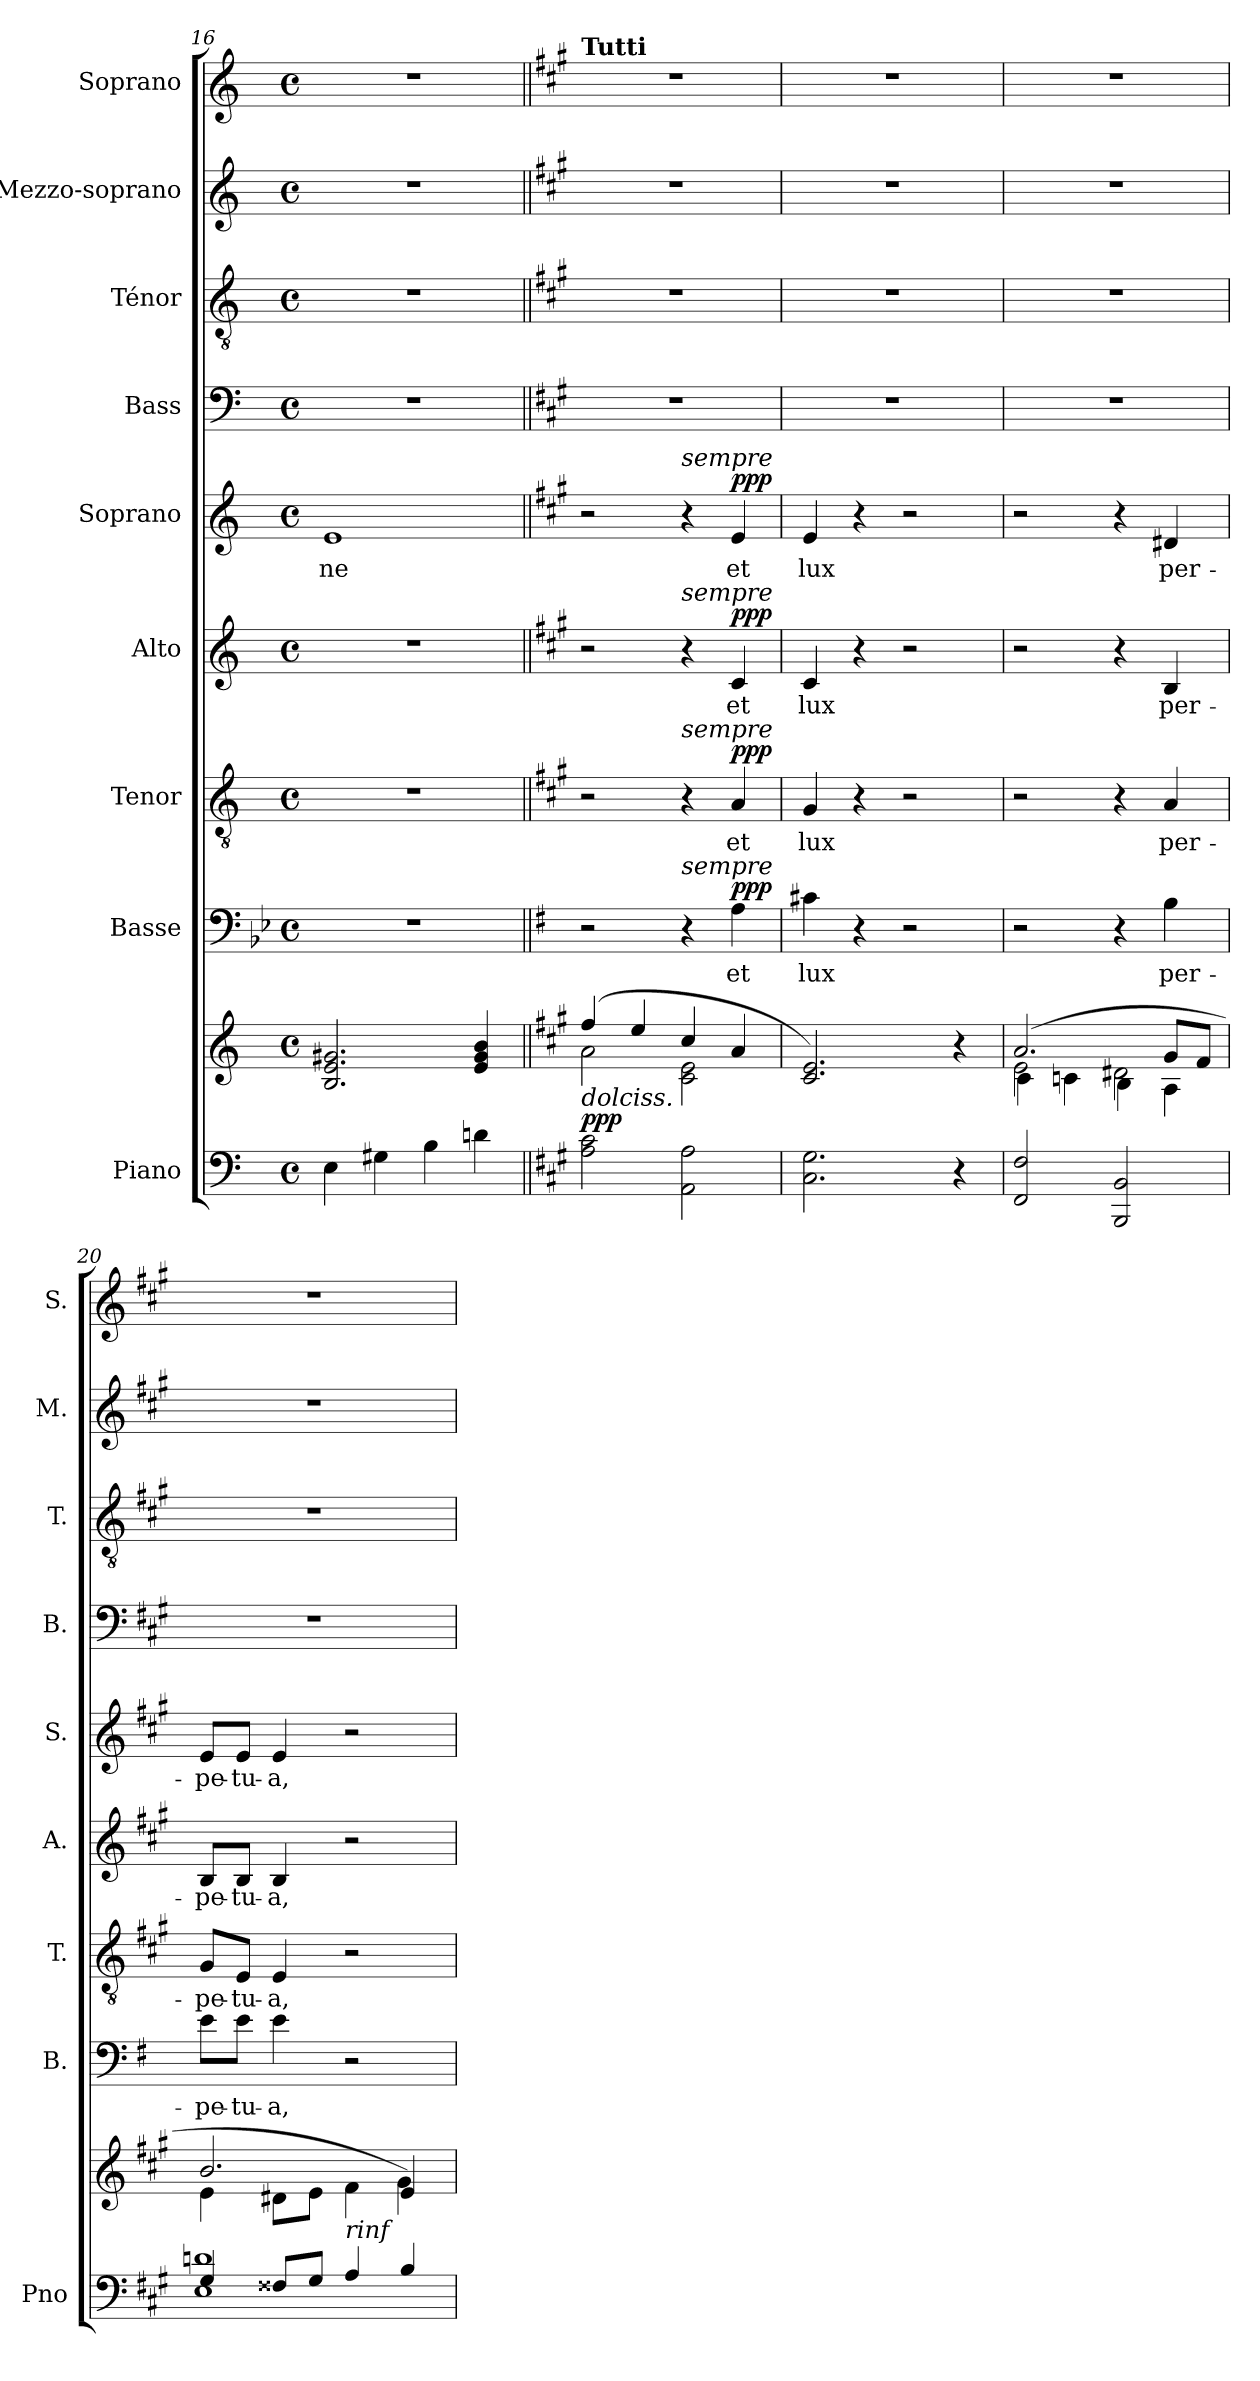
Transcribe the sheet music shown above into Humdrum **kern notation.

**kern	**kern	**dynam	**kern	**text	**dynam	**kern	**text	**dynam	**kern	**text	**dynam	**kern	**text	**dynam	**kern	**kern	**kern	**kern
*part9	*part9	*part9	*part8	*part8	*part8	*part7	*part7	*part7	*part6	*part6	*part6	*part5	*part5	*part5	*part4	*part3	*part2	*part1
*staff10	*staff9	*staff9/10	*staff8	*staff8	*staff8	*staff7	*staff7	*staff7	*staff6	*staff6	*staff6	*staff5	*staff5	*staff5	*staff4	*staff3	*staff2	*staff1
*I"Piano	*	*	*I"Basse	*	*	*I"Tenor	*	*	*I"Alto	*	*	*I"Soprano	*	*	*I"Bass	*I"Ténor	*I"Mezzo-soprano	*I"Soprano
*I'Pno	*	*	*I'B.	*	*	*I'T.	*	*	*I'A.	*	*	*I'S.	*	*	*I'B.	*I'T.	*I'M.	*I'S.
*clefF4	*clefG2	*	*clefF4	*	*	*clefGv2	*	*	*clefG2	*	*	*clefG2	*	*	*clefF4	*clefGv2	*clefG2	*clefG2
*	*	*	*ITrd8c14	*	*	*	*	*	*	*	*	*	*	*	*	*	*	*
*k[]	*k[]	*	*k[b-e-]	*	*	*k[]	*	*	*k[]	*	*	*k[]	*	*	*k[]	*k[]	*k[]	*k[]
*M4/4	*M4/4	*	*M4/4	*	*	*M4/4	*	*	*M4/4	*	*	*M4/4	*	*	*M4/4	*M4/4	*M4/4	*M4/4
*met(c)	*met(c)	*	*met(c)	*	*	*met(c)	*	*	*met(c)	*	*	*met(c)	*	*	*met(c)	*met(c)	*met(c)	*met(c)
=16	=16	=16	=16	=16	=16	=16	=16	=16	=16	=16	=16	=16	=16	=16	=16	=16	=16	=16
!	!	!	!	!	!	!	!	!	!	!	!	!	!LO:LY:b	!	!	!	!	!
4E\	2.B/ 2.e/ 2.g#X/	.	1r	.	.	1r	.	.	1r	.	.	1e	-ne	.	1r	1r	1r	1r
4G#X\	.	.	.	.	.	.	.	.	.	.	.	.	.	.	.	.	.	.
4B\	.	.	.	.	.	.	.	.	.	.	.	.	.	.	.	.	.	.
4dn\	4e/ 4g#/ 4b/	.	.	.	.	.	.	.	.	.	.	.	.	.	.	.	.	.
=17||	=17||	=17||	=17||	=17||	=17||	=17||	=17||	=17||	=17||	=17||	=17||	=17||	=17||	=17||	=17||	=17||	=17||	=17||
*k[f#c#g#]	*k[f#c#g#]	*	*k[f#]	*	*	*k[f#c#g#]	*	*	*k[f#c#g#]	*	*	*k[f#c#g#]	*	*	*k[f#c#g#]	*k[f#c#g#]	*k[f#c#g#]	*k[f#c#g#]
*	*^	*	*	*	*	*	*	*	*	*	*	*	*	*	*	*	*	*
!	!	!	!	!	!	!	!	!	!	!	!	!	!	!	!	!	!	!	!LO:TX:a:B:t=Tutti
!LO:TX:a:i:t=dolciss.	!	!	!	!	!	!	!	!	!	!	!	!	!	!	!	!	!	!	!
!	!	!	!LO:DY:a=2	!	!	!	!	!	!	!	!	!	!	!	!	!	!	!	!
2A\ 2c#\	(4ff#/	2a\	ppp	2r	.	.	2r	.	.	2r	.	.	2r	.	.	1r	1r	1r	1r
.	4ee/	.	.	.	.	.	.	.	.	.	.	.	.	.	.	.	.	.	.
!	!	!	!	!	!	!	!	!	!	!	!	!	!LO:TX:a:i:t=sempre	!	!	!	!	!	!
!	!	!	!	!	!	!	!	!	!	!LO:TX:a:i:t=sempre	!	!	!	!	!	!	!	!	!
!	!	!	!	!	!	!	!LO:TX:a:i:t=sempre	!	!	!	!	!	!	!	!	!	!	!	!
!	!	!	!	!LO:TX:a:i:t=sempre	!	!	!	!	!	!	!	!	!	!	!	!	!	!	!
2AA\ 2A\	4cc#/	2c#\ 2e\	.	4r	.	.	4r	.	.	4r	.	.	4r	.	.	.	.	.	.
!	!	!	!	!	!LO:LY:b	!LO:DY:a	!	!LO:LY:b	!LO:DY:a	!	!LO:LY:b	!LO:DY:a	!	!LO:LY:b	!LO:DY:a	!	!	!	!
.	4a/	.	.	4AAi\	et	ppp	4A/	et	ppp	4c#/	et	ppp	4e/	et	ppp	.	.	.	.
*	*v	*v	*	*	*	*	*	*	*	*	*	*	*	*	*	*	*	*	*
=18	=18	=18	=18	=18	=18	=18	=18	=18	=18	=18	=18	=18	=18	=18	=18	=18	=18	=18
!	!	!	!	!LO:LY:b	!	!	!LO:LY:b	!	!	!LO:LY:b	!	!	!LO:LY:b	!	!	!	!	!
2.C#\ 2.G#\	2.c#/ 2.e/)	.	4C#Xi\	lux	.	4G#/	lux	.	4c#/	lux	.	4e/	lux	.	1r	1r	1r	1r
.	.	.	4r	.	.	4r	.	.	4r	.	.	4r	.	.	.	.	.	.
.	.	.	2r	.	.	2r	.	.	2r	.	.	2r	.	.	.	.	.	.
4r	4r	.	.	.	.	.	.	.	.	.	.	.	.	.	.	.	.	.
=19	=19	=19	=19	=19	=19	=19	=19	=19	=19	=19	=19	=19	=19	=19	=19	=19	=19	=19
*	*^	*	*	*	*	*	*	*	*	*	*	*	*	*	*	*	*	*
*	*	*^	*	*	*	*	*	*	*	*	*	*	*	*	*	*	*	*	*
2FF#/ 2F#/	(2.a/	2e\	4c#\	.	2r	.	.	2r	.	.	2r	.	.	2r	.	.	1r	1r	1r	1r
.	.	.	4cn\	.	.	.	.	.	.	.	.	.	.	.	.	.	.	.	.	.
2BBB/ 2BB/	.	2d#X\	4B\	.	4r	.	.	4r	.	.	4r	.	.	4r	.	.	.	.	.	.
!	!	!	!	!	!	!LO:LY:b	!	!	!LO:LY:b	!	!	!LO:LY:b	!	!	!LO:LY:b	!	!	!	!	!
.	8g#/L	.	4A\	.	4BBi\	per-	.	4A/	per-	.	4B/	per-	.	4d#X/	per-	.	.	.	.	.
.	8f#/J	.	.	.	.	.	.	.	.	.	.	.	.	.	.	.	.	.	.	.
*	*	*v	*v	*	*	*	*	*	*	*	*	*	*	*	*	*	*	*	*	*
=20	=20	=20	=20	=20	=20	=20	=20	=20	=20	=20	=20	=20	=20	=20	=20	=20	=20	=20	=20
*^	*	*	*	*	*	*	*	*	*	*	*	*	*	*	*	*	*	*	*
!	!	!	!	!	!	!LO:LY:b	!	!	!LO:LY:b	!	!	!LO:LY:b	!	!	!LO:LY:b	!	!	!	!	!
4G#/	1E 1dn	2.b/	4e\	.	8Ei\L	-pe-	.	8G#/L	-pe-	.	8B/L	-pe-	.	8e/L	-pe-	.	1r	1r	1r	1r
!	!	!	!	!	!	!LO:LY:b	!	!	!LO:LY:b	!	!	!LO:LY:b	!	!	!LO:LY:b	!	!	!	!	!
.	.	.	.	.	8Ei\J	-tu-	.	8E/J	-tu-	.	8B/J	-tu-	.	8e/J	-tu-	.	.	.	.	.
!	!	!	!	!	!	!LO:LY:b	!	!	!LO:LY:b	!	!	!LO:LY:b	!	!	!LO:LY:b	!	!	!	!	!
8F##X/L	.	.	8d#X\L	.	4Ei\	-a,	.	4E/	-a,	.	4B/	-a,	.	4e/	-a,	.	.	.	.	.
8G#/J	.	.	8e\J	.	.	.	.	.	.	.	.	.	.	.	.	.	.	.	.	.
!LO:TX:a:i:t=rinf	!	!	!	!	!	!	!	!	!	!	!	!	!	!	!	!	!	!	!	!
4A/	.	.	4f#\	.	2r	.	.	2r	.	.	2r	.	.	2r	.	.	.	.	.	.
4B/	.	4e/)	4g#\	.	.	.	.	.	.	.	.	.	.	.	.	.	.	.	.	.
*v	*v	*	*	*	*	*	*	*	*	*	*	*	*	*	*	*	*	*	*	*
*	*v	*v	*	*	*	*	*	*	*	*	*	*	*	*	*	*	*	*	*
=	=	=	=	=	=	=	=	=	=	=	=	=	=	=	=	=	=	=
*-	*-	*-	*-	*-	*-	*-	*-	*-	*-	*-	*-	*-	*-	*-	*-	*-	*-	*-
